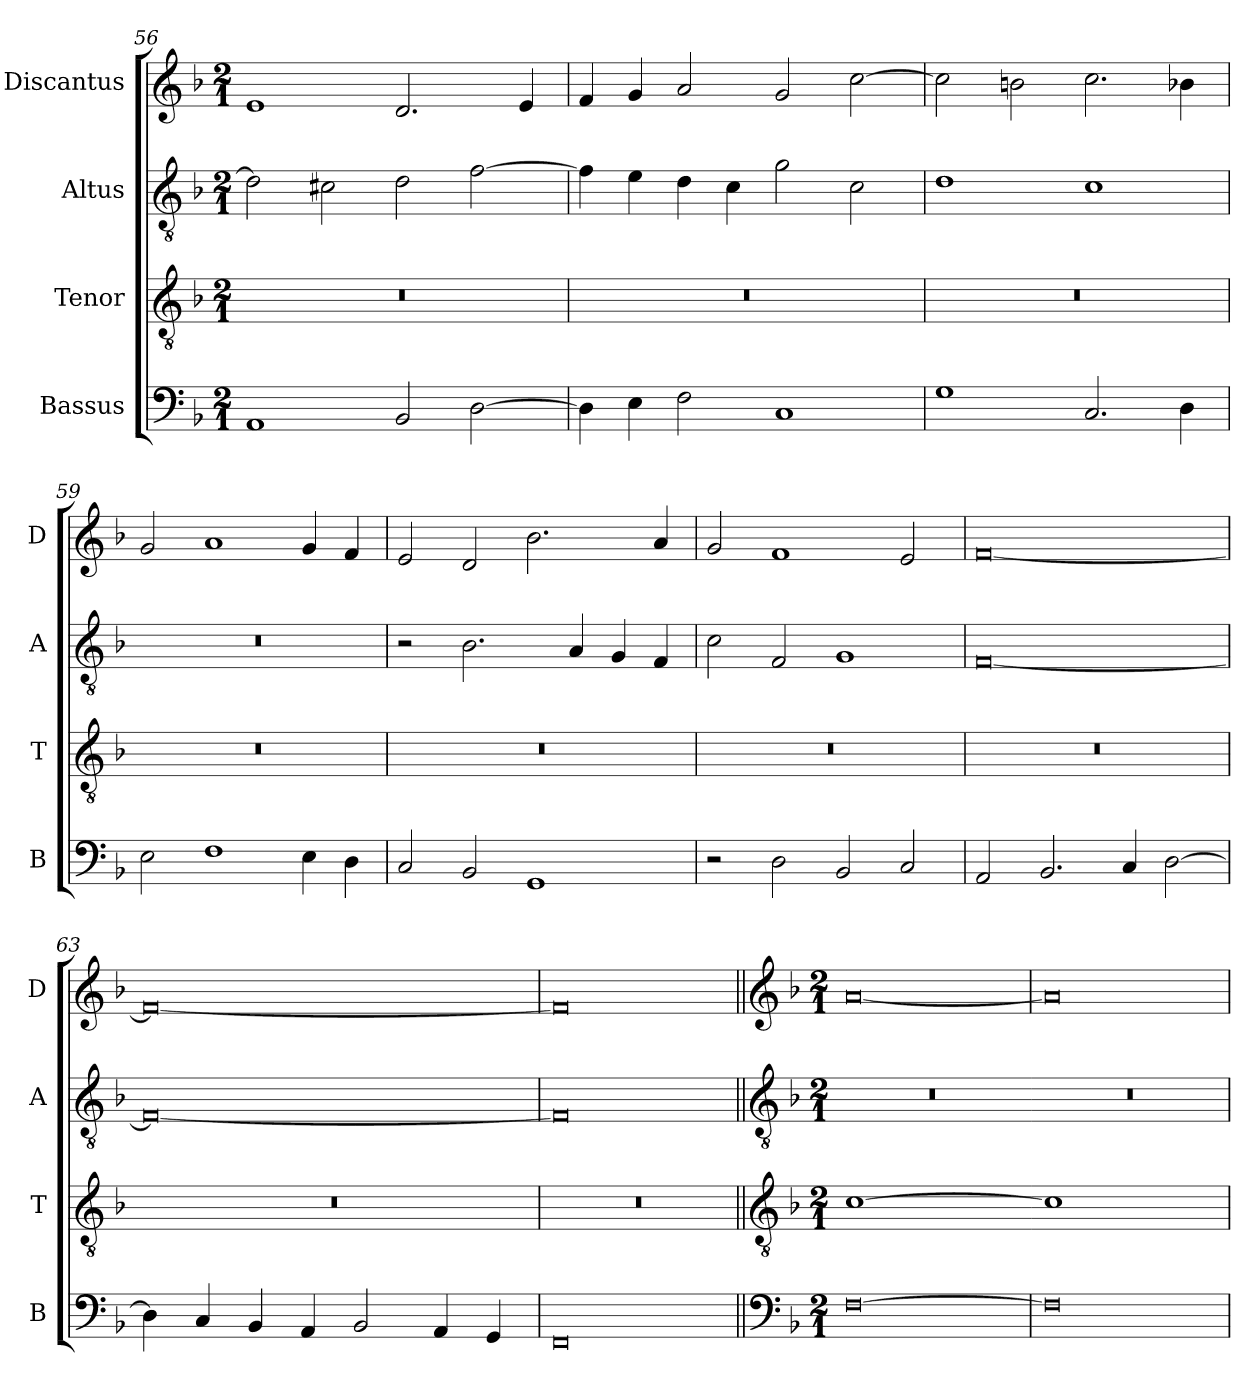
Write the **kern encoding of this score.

**kern	**kern	**kern	**kern
*part4	*part3	*part2	*part1
*staff4	*staff3	*staff2	*staff1
*I"Bassus	*I"Tenor	*I"Altus	*I"Discantus
*I'B	*I'T	*I'A	*I'D
*clefF4	*clefGv2	*clefGv2	*clefG2
*k[b-]	*k[b-]	*k[b-]	*k[b-]
*M2/1	*M2/1	*M2/1	*M2/1
=56	=56	=56	=56
1AA	0r	2d\]	1e
.	.	2c#X\	.
2BB-/	.	2d\	2.d/
[2D\	.	[2f\	.
.	.	.	4e/
=57	=57	=57	=57
4D\]	0r	4f\]	4f/
4E\	.	4e\	4g/
2F\	.	4d\	2a/
.	.	4c\	.
1C	.	2g\	2g/
.	.	2c\	[2cc\
=58	=58	=58	=58
1G	0r	1d	2cc\]
.	.	.	2bn\
2.C/	.	1c	2.cc\
4D\	.	.	4b-X\
=59	=59	=59	=59
2E\	0r	0r	2g/
1F	.	.	1a
4E\	.	.	4g/
4D\	.	.	4f/
=60	=60	=60	=60
2C/	0r	2r	2e/
2BB-/	.	2.B-\	2d/
1GG	.	.	2.b-\
.	.	4A/	.
.	.	4G/	.
.	.	4F/	4a/
=61	=61	=61	=61
2r	0r	2c\	2g/
2D\	.	2F/	1f
2BB-/	.	1G	.
2C/	.	.	2e/
=62	=62	=62	=62
2AA/	0r	[0F	[0f
2.BB-/	.	.	.
4C/	.	.	.
[2D\	.	.	.
=63	=63	=63	=63
4D\]	0r	0F_	0f_
4C/	.	.	.
4BB-/	.	.	.
4AA/	.	.	.
2BB-/	.	.	.
4AA/	.	.	.
4GG/	.	.	.
=64	=64	=64	=64
0FF	0r	0F]	0f]
!!LO:LB:g=z
=65||	=65||	=65||	=65||
*clefF4	*clefGv2	*clefGv2	*clefG2
*k[b-]	*k[b-]	*k[b-]	*k[b-]
*M2/1	*M2/1	*M2/1	*M2/1
!	!LO:N:vis=1	!LO:N:vis=1	!
[0F	[0c	0r	[0a
=66	=66-	=66-	=66
!	!LO:N:vis=1	!LO:N:vis=1	!
0F]	0c]	0r	0a]
=	=	=	=
*-	*-	*-	*-
